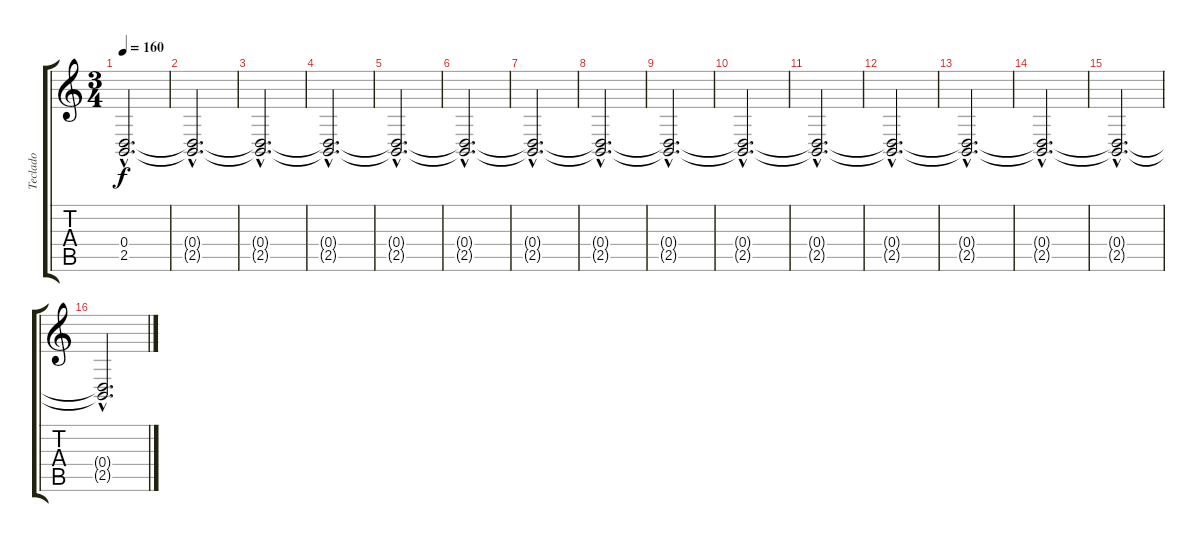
\track ("Teclado" "Teclado") {instrument applause}
\staff {score tabs}
\tuning (E4 B3 G3 D3 A2 E2) {hide}
\ts (3 4)
\tempo 160
\clef g2
\ks c
(0.4{hac t} 2.5{hac t}).2{d dy f volume 2} |
(0.4{hac t} 2.5{hac t}).2{d} |
(0.4{hac t} 2.5{hac t}).2{d volume 5} |
(0.4{hac t} 2.5{hac t}).2{d} |
(0.4{hac t} 2.5{hac t}).2{d} |
(0.4{hac t} 2.5{hac t}).2{d volume 6} |
(0.4{hac t} 2.5{hac t}).2{d} |
(0.4{hac t} 2.5{hac t}).2{d volume 4} |
(0.4{hac t} 2.5{hac t}).2{d} |
(0.4{hac t} 2.5{hac t}).2{d} |
(0.4{hac t} 2.5{hac t}).2{d volume 6} |
(0.4{hac t} 2.5{hac t}).2{d} |
(0.4{hac t} 2.5{hac t}).2{d} |
(0.4{hac t} 2.5{hac t}).2{d} |
(0.4{hac t} 2.5{hac t}).2{d} |
(0.4{hac t} 2.5{hac t}).2{d volume 6}
